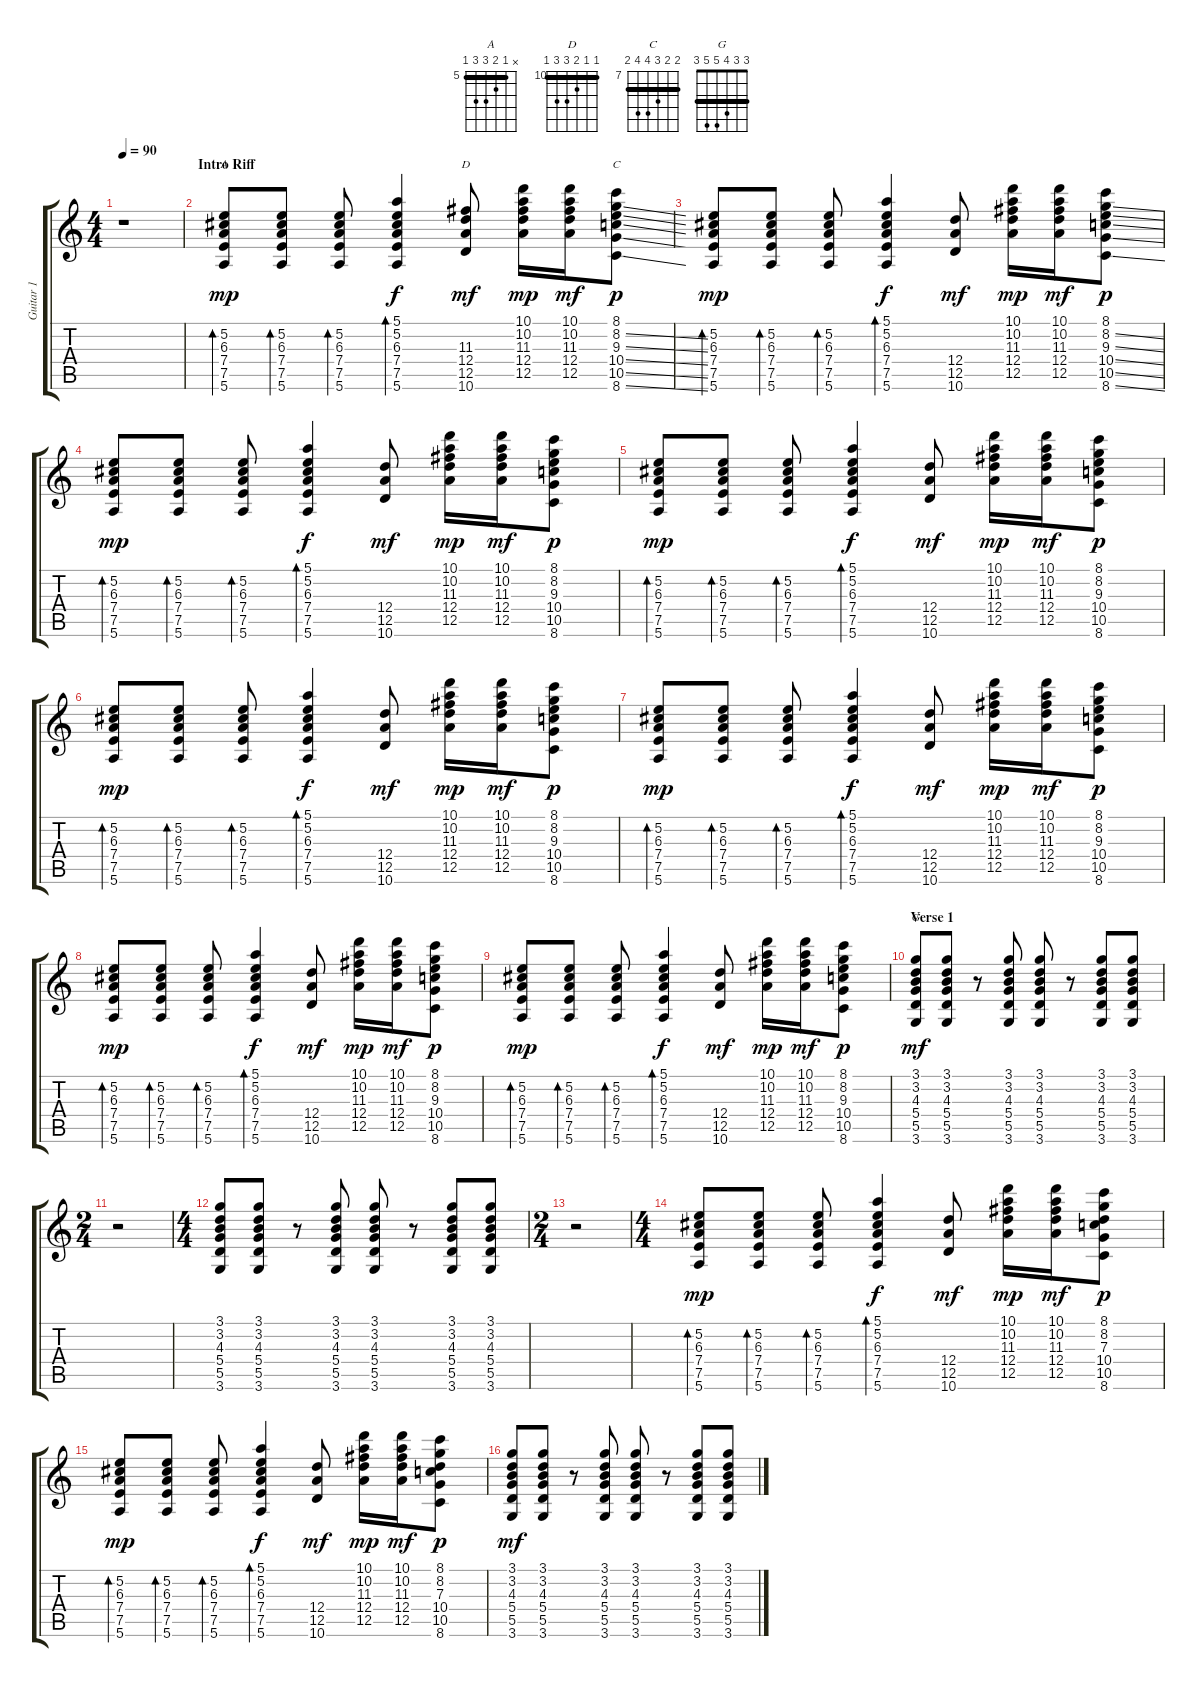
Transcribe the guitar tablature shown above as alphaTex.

\track ("Guitar 1" "Guitar 1") {instrument overdrivenguitar}
\staff {score tabs}
\tuning (E4 B3 G3 D3 A2 E2) {hide}
\chord ("A" x 5 6 7 7 5) {firstfret 5 barre 5}
\chord ("D" 10 10 11 12 12 10) {firstfret 10 barre 10}
\chord ("C" 8 8 9 10 10 8) {firstfret 7 barre 8}
\chord ("G" 3 3 4 5 5 3) {barre 3}
\ts (4 4)
\tempo 90
\clef g2
\ks c
r.1{dy mp instrument overdrivenguitar} |
\section ("" "Intro Riff")
(5.2 6.3 7.4 7.5 5.6).8{bd 60 ch "A"} (5.2 6.3 7.4 7.5 5.6).8{bd 60} (5.2 6.3 7.4 7.5 5.6).8{bd 60} (5.1 5.2 6.3 7.4 7.5 5.6).4{bd 60 dy f} (11.3 12.4 12.5 10.6).8{ch "D" dy mf} (10.1 10.2 11.3 12.4 12.5).16{dy mp} (10.1 10.2 11.3 12.4 12.5).16{dy mf} (8.1 8.2{ss} 9.3{ss} 10.4{ss} 10.5{ss} 8.6{ss}).8{ch "C" dy p} |
(5.2 6.3 7.4 7.5 5.6).8{bd 60 dy mp} (5.2 6.3 7.4 7.5 5.6).8{bd 60} (5.2 6.3 7.4 7.5 5.6).8{bd 60} (5.1 5.2 6.3 7.4 7.5 5.6).4{bd 60 dy f} (12.4 12.5 10.6).8{dy mf} (10.1 10.2 11.3 12.4 12.5).16{dy mp} (10.1 10.2 11.3 12.4 12.5).16{dy mf} (8.1 8.2{ss} 9.3{ss} 10.4{ss} 10.5{ss} 8.6{ss}).8{dy p} |
(5.2 6.3 7.4 7.5 5.6).8{bd 60 dy mp} (5.2 6.3 7.4 7.5 5.6).8{bd 60} (5.2 6.3 7.4 7.5 5.6).8{bd 60} (5.1 5.2 6.3 7.4 7.5 5.6).4{bd 60 dy f} (12.4 12.5 10.6).8{dy mf} (10.1 10.2 11.3 12.4 12.5).16{dy mp} (10.1 10.2 11.3 12.4 12.5).16{dy mf} (8.1 8.2 9.3 10.4 10.5 8.6).8{dy p} |
(5.2 6.3 7.4 7.5 5.6).8{bd 60 dy mp} (5.2 6.3 7.4 7.5 5.6).8{bd 60} (5.2 6.3 7.4 7.5 5.6).8{bd 60} (5.1 5.2 6.3 7.4 7.5 5.6).4{bd 60 dy f} (12.4 12.5 10.6).8{dy mf} (10.1 10.2 11.3 12.4 12.5).16{dy mp} (10.1 10.2 11.3 12.4 12.5).16{dy mf} (8.1 8.2 9.3 10.4 10.5 8.6).8{dy p} |
(5.2 6.3 7.4 7.5 5.6).8{bd 60 dy mp} (5.2 6.3 7.4 7.5 5.6).8{bd 60} (5.2 6.3 7.4 7.5 5.6).8{bd 60} (5.1 5.2 6.3 7.4 7.5 5.6).4{bd 60 dy f} (12.4 12.5 10.6).8{dy mf} (10.1 10.2 11.3 12.4 12.5).16{dy mp} (10.1 10.2 11.3 12.4 12.5).16{dy mf} (8.1 8.2 9.3 10.4 10.5 8.6).8{dy p} |
(5.2 6.3 7.4 7.5 5.6).8{bd 60 dy mp} (5.2 6.3 7.4 7.5 5.6).8{bd 60} (5.2 6.3 7.4 7.5 5.6).8{bd 60} (5.1 5.2 6.3 7.4 7.5 5.6).4{bd 60 dy f} (12.4 12.5 10.6).8{dy mf} (10.1 10.2 11.3 12.4 12.5).16{dy mp} (10.1 10.2 11.3 12.4 12.5).16{dy mf} (8.1 8.2 9.3 10.4 10.5 8.6).8{dy p} |
(5.2 6.3 7.4 7.5 5.6).8{bd 60 dy mp} (5.2 6.3 7.4 7.5 5.6).8{bd 60} (5.2 6.3 7.4 7.5 5.6).8{bd 60} (5.1 5.2 6.3 7.4 7.5 5.6).4{bd 60 dy f} (12.4 12.5 10.6).8{dy mf} (10.1 10.2 11.3 12.4 12.5).16{dy mp} (10.1 10.2 11.3 12.4 12.5).16{dy mf} (8.1 8.2 9.3 10.4 10.5 8.6).8{dy p} |
(5.2 6.3 7.4 7.5 5.6).8{bd 60 dy mp} (5.2 6.3 7.4 7.5 5.6).8{bd 60} (5.2 6.3 7.4 7.5 5.6).8{bd 60} (5.1 5.2 6.3 7.4 7.5 5.6).4{bd 60 dy f} (12.4 12.5 10.6).8{dy mf} (10.1 10.2 11.3 12.4 12.5).16{dy mp} (10.1 10.2 11.3 12.4 12.5).16{dy mf} (8.1 8.2 9.3 10.4 10.5 8.6).8{dy p} |
\section ("" "Verse 1")
(3.1 3.2 4.3 5.4 5.5 3.6).8{ch "G" dy mf} (3.1 3.2 4.3 5.4 5.5 3.6).8 r.8 (3.1 3.2 4.3 5.4 5.5 3.6).8 (3.1 3.2 4.3 5.4 5.5 3.6).8 r.8 (3.1 3.2 4.3 5.4 5.5 3.6).8 (3.1 3.2 4.3 5.4 5.5 3.6).8 |
\ts (2 4)
r.2 |
\ts (4 4)
(3.1 3.2 4.3 5.4 5.5 3.6).8 (3.1 3.2 4.3 5.4 5.5 3.6).8 r.8 (3.1 3.2 4.3 5.4 5.5 3.6).8 (3.1 3.2 4.3 5.4 5.5 3.6).8 r.8 (3.1 3.2 4.3 5.4 5.5 3.6).8 (3.1 3.2 4.3 5.4 5.5 3.6).8 |
\ts (2 4)
r.2 |
\ts (4 4)
(5.2 6.3 7.4 7.5 5.6).8{bd 60 dy mp} (5.2 6.3 7.4 7.5 5.6).8{bd 60} (5.2 6.3 7.4 7.5 5.6).8{bd 60} (5.1 5.2 6.3 7.4 7.5 5.6).4{bd 60 dy f} (12.4 12.5 10.6).8{dy mf} (10.1 10.2 11.3 12.4 12.5).16{dy mp} (10.1 10.2 11.3 12.4 12.5).16{dy mf} (8.1 8.2 7.3 10.4 10.5 8.6).8{dy p} |
(5.2 6.3 7.4 7.5 5.6).8{bd 60 dy mp} (5.2 6.3 7.4 7.5 5.6).8{bd 60} (5.2 6.3 7.4 7.5 5.6).8{bd 60} (5.1 5.2 6.3 7.4 7.5 5.6).4{bd 60 dy f} (12.4 12.5 10.6).8{dy mf} (10.1 10.2 11.3 12.4 12.5).16{dy mp} (10.1 10.2 11.3 12.4 12.5).16{dy mf} (8.1 8.2 7.3 10.4 10.5 8.6).8{dy p} |
(3.1 3.2 4.3 5.4 5.5 3.6).8{dy mf} (3.1 3.2 4.3 5.4 5.5 3.6).8 r.8 (3.1 3.2 4.3 5.4 5.5 3.6).8 (3.1 3.2 4.3 5.4 5.5 3.6).8 r.8 (3.1 3.2 4.3 5.4 5.5 3.6).8 (3.1 3.2 4.3 5.4 5.5 3.6).8
